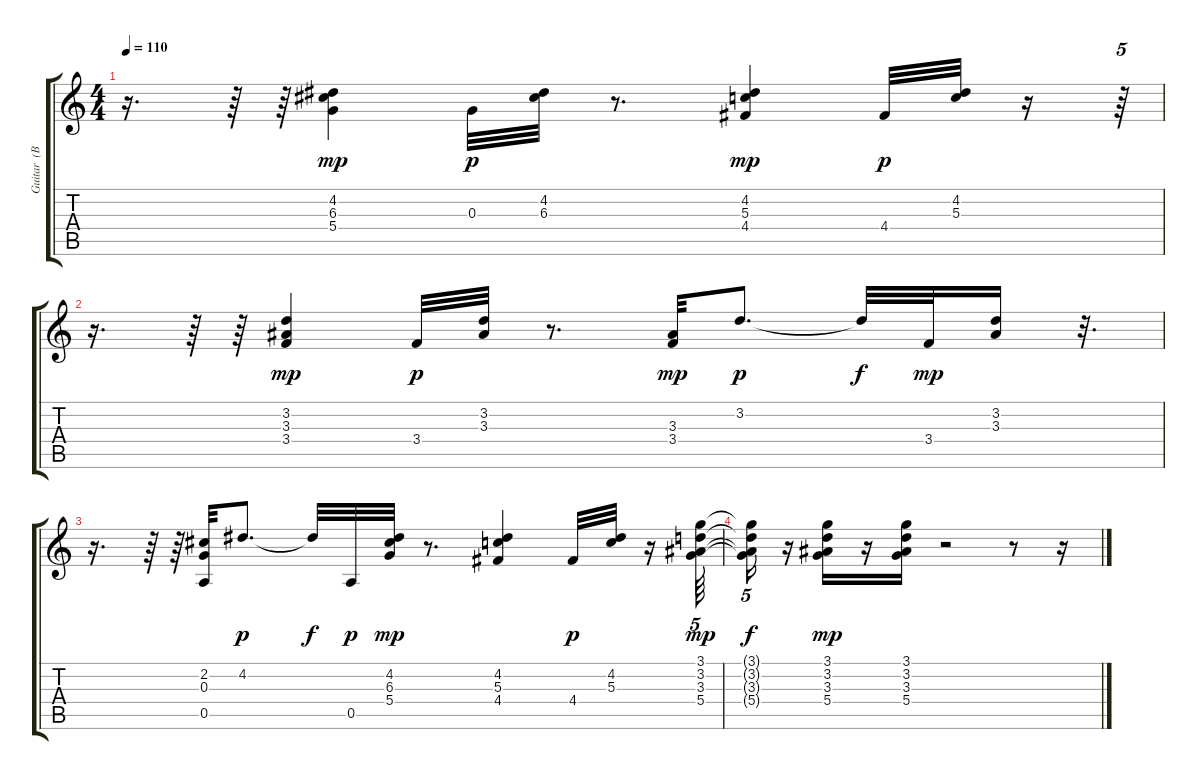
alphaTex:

\track ("Guitar  (BB)" "Guitar  (B") {instrument acousticguitarnylon}
\staff {score tabs}
\tuning (E4 B3 G3 D3 A2 E2) {hide}
\ts (4 4)
\tempo 110
\clef g2
\ks c
r.16{d dy mp} r.64 r.64 (4.2 6.3 5.4).4 0.3.32{dy p} (4.2 6.3).32 r.8{d} (4.2 5.3 4.4).4{dy mp} 4.4.32{dy p} (4.2 5.3).32 r.16 r.64{tu (5 4)} |
r.16{d} r.64 r.64 (3.2 3.3 3.4).4{dy mp} 3.4.32{dy p} (3.2 3.3).32 r.8{d} (3.3 3.4).32{dy mp} 3.2.8{d dy p} 3.2{t}.32{dy f} 3.4.32{dy mp} (3.2 3.3).16 r.32{d} |
r.16{d} r.64 r.64 (2.2 0.3 0.5).32 4.2.8{d dy p} 4.2{t}.32{dy f} 0.5.32{dy p} (4.2 6.3 5.4).32{dy mp} r.8{d} (4.2 5.3 4.4).4 4.4.32{dy p} (4.2 5.3).32 r.16 (3.1 3.2 3.3 5.4).64{tu (5 4) dy mp} |
(3.1{t} 3.2{t} 3.3{t} 5.4{t}).16{tu (5 4) dy f} r.16 (3.1 3.2 3.3 5.4).16{dy mp} r.16 (3.1 3.2 3.3 5.4).16 r.2 r.8 r.16
